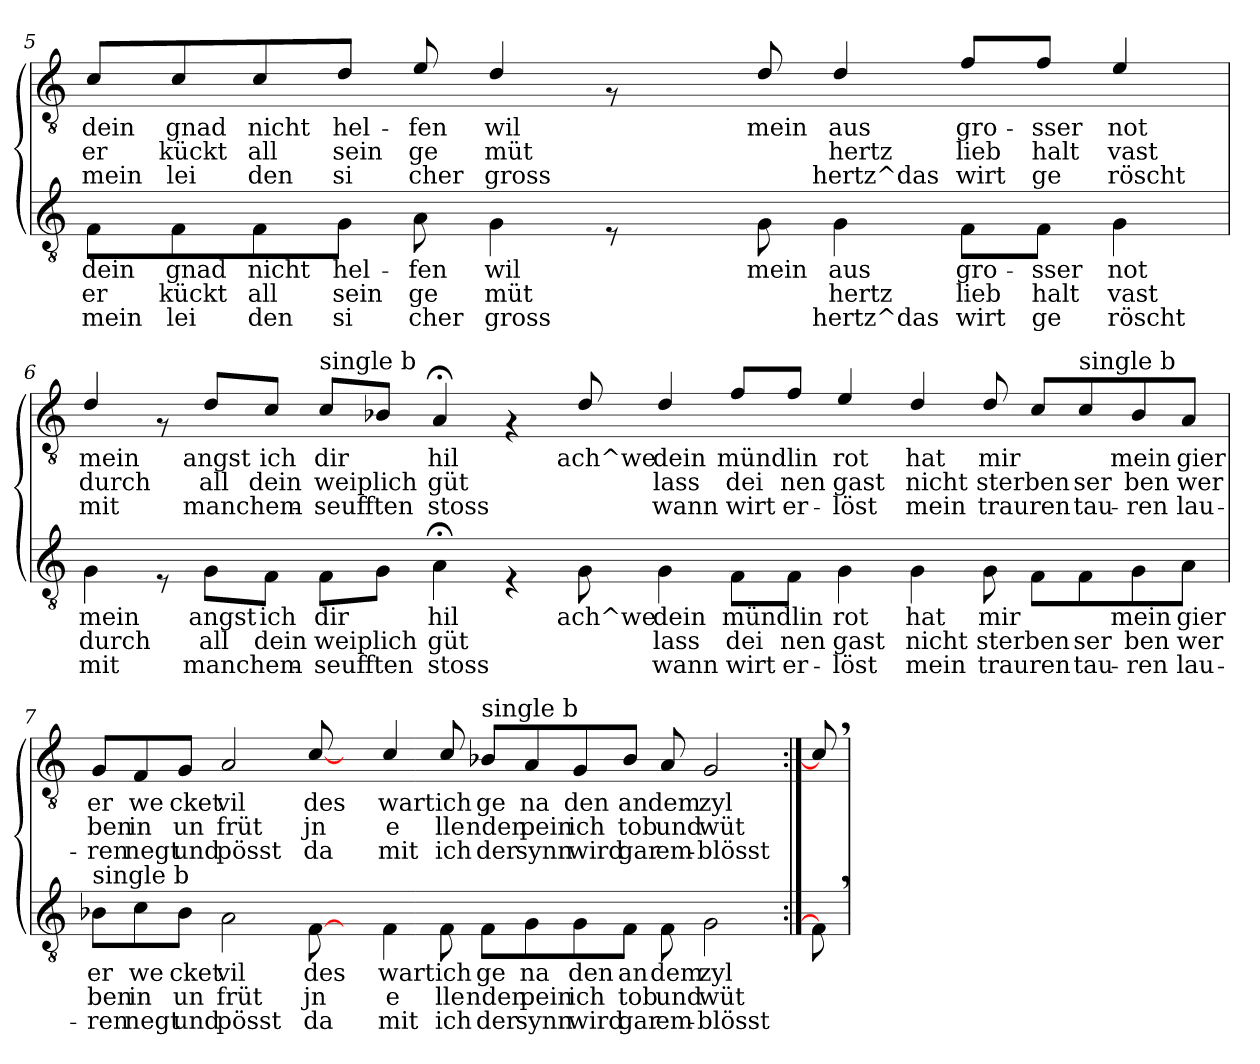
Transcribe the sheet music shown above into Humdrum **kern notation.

**kern	**text	**text	**text	**kern	**text	**text	**text
*part2	*part2	*part2	*part2	*part1	*part1	*part1	*part1
*staff2	*staff2	*staff2	*staff2	*staff1	*staff1	*staff1	*staff1
!!LO:PB:g=z
*clefGv2	*	*	*	*clefGv2	*	*	*
*k[]	*	*	*	*k[]	*	*	*
*C:	*	*	*	*C:	*	*	*
=5	=5	=5	=5	=5	=5	=5	=5
!	!LO:LY:a	!LO:LY:a	!LO:LY:a	!	!LO:LY:b	!LO:LY:b	!LO:LY:b
8F\L	dein	er	mein	8c/L	dein	er	mein
!	!LO:LY:a	!LO:LY:a	!LO:LY:a	!	!LO:LY:b	!LO:LY:b	!LO:LY:b
8F\	gnad	kückt	lei	8c/	gnad	kückt	lei
!	!LO:LY:a	!LO:LY:a	!LO:LY:a	!	!LO:LY:b	!LO:LY:b	!LO:LY:b
8F\	nicht	all	den	8c/	nicht	all	den
!	!LO:LY:a	!LO:LY:a	!LO:LY:a	!	!LO:LY:b	!LO:LY:b	!LO:LY:b
8G\J	hel-	sein	si	8d/J	hel-	sein	si
!	!LO:LY:a	!LO:LY:a	!LO:LY:a	!	!LO:LY:b	!LO:LY:b	!LO:LY:b
8A\	-fen	ge	cher	8e/	-fen	ge	cher
!	!LO:LY:a	!LO:LY:a	!LO:LY:a	!	!LO:LY:b	!LO:LY:b	!LO:LY:b
4G\	wil	müt	gross	4d/	wil	müt	gross
8rD	.	.	.	8rG	.	.	.
8ryy	.	.	.	8ryy	.	.	.
!	!LO:LY:a	!	!	!	!LO:LY:b	!	!
8G\	mein	.	.	8d/	mein	.	.
!	!LO:LY:a	!LO:LY:a	!LO:LY:a	!	!LO:LY:b	!LO:LY:b	!LO:LY:b
4G\	aus	hertz	hertz^das	4d/	aus	hertz	hertz^das
!	!LO:LY:a	!LO:LY:a	!LO:LY:a	!	!LO:LY:b	!LO:LY:b	!LO:LY:b
8F\L	gro-	lieb	wirt	8f/L	gro-	lieb	wirt
!	!LO:LY:a	!LO:LY:a	!LO:LY:a	!	!LO:LY:b	!LO:LY:b	!LO:LY:b
8F\J	-sser	halt	ge	8f/J	-sser	halt	ge
!	!LO:LY:a	!LO:LY:a	!LO:LY:a	!	!LO:LY:b	!LO:LY:b	!LO:LY:b
4G\	not	vast	röscht	4e/	not	vast	röscht
!!LO:LB:g=z
=6	=6	=6	=6	=6	=6	=6	=6
!	!LO:LY:a	!LO:LY:a	!LO:LY:a	!	!LO:LY:b	!LO:LY:b	!LO:LY:b
4G\	mein	durch	mit	4d/	mein	durch	mit
8rD	.	.	.	8rG	.	.	.
!	!LO:LY:a	!LO:LY:a	!LO:LY:a	!	!LO:LY:b	!LO:LY:b	!LO:LY:b
8G\L	angst	all	manchem-	8d/L	angst	all	manchem-
!	!LO:LY:a	!LO:LY:a	!	!	!LO:LY:b	!LO:LY:b	!
8F\J	ich	dein	.	8c/J	ich	dein	.
!	!	!	!	!LO:TX:a:t=single b	!	!	!
!	!LO:LY:a	!LO:LY:a	!LO:LY:a	!	!LO:LY:b	!LO:LY:b	!LO:LY:b
8F\L	dir	weiplich	-seufften	8c/L	dir	weiplich	-seufften
8G\J	.	.	.	8B-/J	.	.	.
!	!LO:LY:a	!LO:LY:a	!LO:LY:a	!	!LO:LY:b	!LO:LY:b	!LO:LY:b
4A;\	-hil	güt	stoss	4A;/	-hil	güt	stoss
4rD	.	.	.	4rG	.	.	.
!	!LO:LY:a	!	!	!	!LO:LY:b	!	!
8G\	ach^we	.	.	8d/	ach^we	.	.
!	!LO:LY:a	!LO:LY:a	!LO:LY:a	!	!LO:LY:b	!LO:LY:b	!LO:LY:b
4G\	dein	lass	wann	4d/	dein	lass	wann
!	!LO:LY:a	!LO:LY:a	!LO:LY:a	!	!LO:LY:b	!LO:LY:b	!LO:LY:b
8F\L	mündlin	dei	wirt	8f/L	mündlin	dei	wirt
!	!	!LO:LY:a	!LO:LY:a	!	!	!LO:LY:b	!LO:LY:b
8F\J	.	nen	er-	8f/J	.	nen	er-
!	!LO:LY:a	!LO:LY:a	!LO:LY:a	!	!LO:LY:b	!LO:LY:b	!LO:LY:b
4G\	rot	gast	-löst	4e/	rot	gast	-löst
!	!LO:LY:a	!LO:LY:a	!LO:LY:a	!	!LO:LY:b	!LO:LY:b	!LO:LY:b
4G\	hat	nicht	mein	4d/	hat	nicht	mein
!	!LO:LY:a	!LO:LY:a	!LO:LY:a	!	!LO:LY:b	!LO:LY:b	!LO:LY:b
8G\	mir	sterben	trauren	8d/	mir	sterben	trauren
8F\L	.	.	.	8c/L	.	.	.
!	!	!	!	!LO:TX:a:t=single b	!	!	!
!	!	!LO:LY:a	!LO:LY:a	!	!	!LO:LY:b	!LO:LY:b
8F\	.	ser	tau-	8c/	.	ser	tau-
!	!LO:LY:a	!LO:LY:a	!LO:LY:a	!	!LO:LY:b	!LO:LY:b	!LO:LY:b
8G\	mein	ben	-ren	8B-/	mein	ben	-ren
!	!LO:LY:a	!LO:LY:a	!LO:LY:a	!	!LO:LY:b	!LO:LY:b	!LO:LY:b
8A\J	gier	wer	lau-	8A/J	gier	wer	lau-
!!LO:LB:g=z
=7	=7	=7	=7	=7	=7	=7	=7
!LO:TX:a:t=single b	!	!	!	!	!	!	!
!	!LO:LY:a	!LO:LY:a	!LO:LY:a	!	!LO:LY:b	!LO:LY:b	!LO:LY:b
8B-\L	er	ben	-ren	8G/L	er	ben	-ren
!	!LO:LY:a	!LO:LY:a	!LO:LY:a	!	!LO:LY:b	!LO:LY:b	!LO:LY:b
8c\	we	in	negt	8F/	we	in	negt
!	!LO:LY:a	!LO:LY:a	!LO:LY:a	!	!LO:LY:b	!LO:LY:b	!LO:LY:b
8B-\J	cket	un	und	8G/J	cket	un	und
!	!LO:LY:a	!LO:LY:a	!LO:LY:a	!	!LO:LY:b	!LO:LY:b	!LO:LY:b
2A\	vil	früt	pösst	2A/	vil	früt	pösst
!	!LO:LY:a	!LO:LY:a	!LO:LY:a	!	!LO:LY:b	!LO:LY:b	!LO:LY:b
[8F\	des	jn	da	[8c/	des	jn	da
8ryy	.	.	.	8ryy	.	.	.
!	!LO:LY:a	!LO:LY:a	!LO:LY:a	!	!LO:LY:b	!LO:LY:b	!LO:LY:b
4F\	wart	e	mit	4c/	wart	e	mit
!	!LO:LY:a	!LO:LY:a	!LO:LY:a	!	!LO:LY:b	!LO:LY:b	!LO:LY:b
8F\	ich	lle	ich	8c/	ich	lle	ich
!	!	!	!	!LO:TX:a:t=single b	!	!	!
!	!LO:LY:a	!LO:LY:a	!LO:LY:a	!	!LO:LY:b	!LO:LY:b	!LO:LY:b
8F\L	ge	nden	der	8B-/L	ge	nden	der
!	!LO:LY:a	!LO:LY:a	!LO:LY:a	!	!LO:LY:b	!LO:LY:b	!LO:LY:b
8G\	na	pein	synn	8A/	na	pein	synn
!	!LO:LY:a	!LO:LY:a	!LO:LY:a	!	!LO:LY:b	!LO:LY:b	!LO:LY:b
8G\	den	ich	wird	8G/	den	ich	wird
!	!LO:LY:a	!LO:LY:a	!LO:LY:a	!	!LO:LY:b	!LO:LY:b	!LO:LY:b
8F\J	an	tob	gar	8B-/J	an	tob	gar
!	!LO:LY:a	!LO:LY:a	!LO:LY:a	!	!LO:LY:b	!LO:LY:b	!LO:LY:b
8F\	dem	und	em-	8A/	dem	und	em-
!	!LO:LY:a	!LO:LY:a	!LO:LY:a	!	!LO:LY:b	!LO:LY:b	!LO:LY:b
2G\	zyl	wüt	-blösst	2G/	zyl	wüt	-blösst
=8:|!	=8:|!	=8:|!	=8:|!	=8:|!	=8:|!	=8:|!	=8:|!
8F,>\]	.	.	.	8c,</]	.	.	.
=	=	=	=	=	=	=	=
*-	*-	*-	*-	*-	*-	*-	*-
